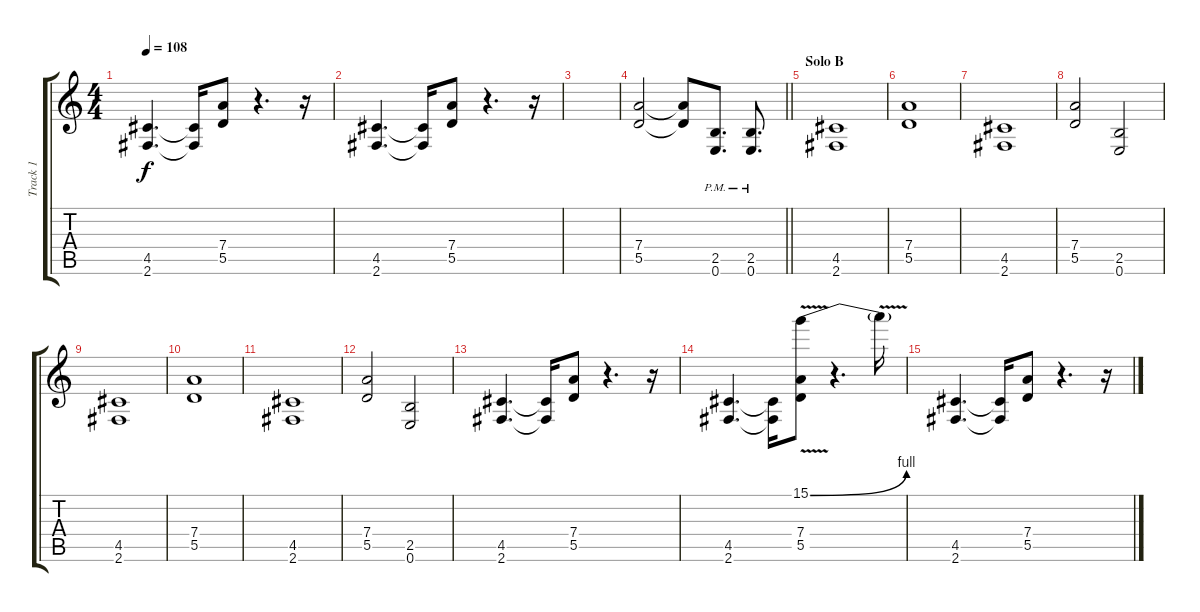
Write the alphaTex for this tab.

\track ("Track 1" "Track 1") {instrument distortionguitar}
\staff {score tabs}
\tuning (E4 B3 G3 D3 A2 E2) {hide}
\ts (4 4)
\tempo 108
\clef g2
\ks c
(4.5 2.6).4{d dy f} (4.5{t} 2.6{t}).16 (7.4 5.5).8 r.4{d} r.16 |
(4.5 2.6).4{d} (4.5{t} 2.6{t}).16 (7.4 5.5).8 r.4{d} r.16 |
|
\barLineRight lightlight
(7.4 5.5).2 (7.4{t} 5.5{t}).8 (2.5{pm} 0.6{pm}).8{d} (2.5{pm} 0.6{pm}).8{d} |
\section ("" "Solo B")
(4.5 2.6).1 |
(7.4 5.5).1 |
(4.5 2.6).1 |
(7.4 5.5).2 (2.5 0.6).2 |
(4.5 2.6).1 |
(7.4 5.5).1 |
(4.5 2.6).1 |
(7.4 5.5).2 (2.5 0.6).2 |
(4.5 2.6).4{d} (4.5{t} 2.6{t}).16 (7.4 5.5).8 r.4{d} r.16 |
(4.5 2.6).4{d} (4.5{t} 2.6{t}).16 (15.1{be (bend 0 0 60 4) v} 7.4 5.5).8 r.4{d} 15.1{t}.16 |
(4.5 2.6).4{d} (4.5{t} 2.6{t}).16 (7.4 5.5).8 r.4{d} r.16
